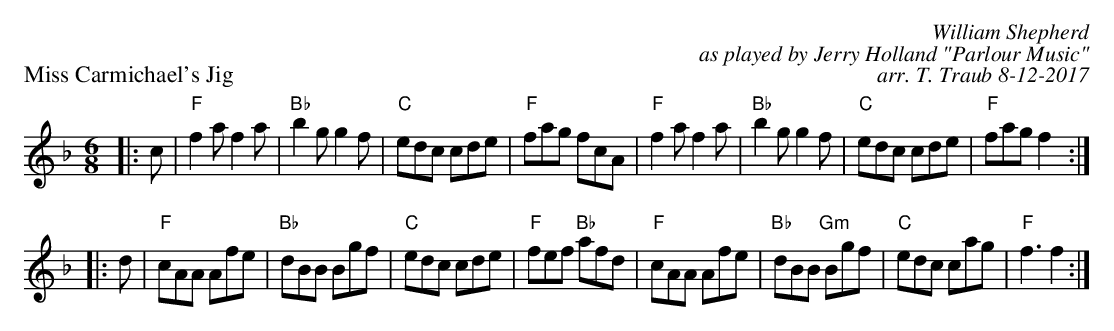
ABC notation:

X:1
P: Miss Carmichael's Jig
C: William Shepherd
C: as played by Jerry Holland "Parlour Music"
C: arr. T. Traub 8-12-2017
M: 6/8
K: F
L: 1/8
|: c|"F"f2 a f2 a|"Bb"b2 g g2 f|"C"edc cde|"F"fag fcA|"F"f2 a f2 a|"Bb"b2 g g2 f|"C"edc cde|"F"fag f2 :|
|: d|"F"cAA Afe|"Bb"dBB Bgf|"C"edc cde|"F"fef "Bb"afd|"F"cAA Afe|"Bb"dBB "Gm"Bgf|"C"edc cag|"F"f3 f2 :|
